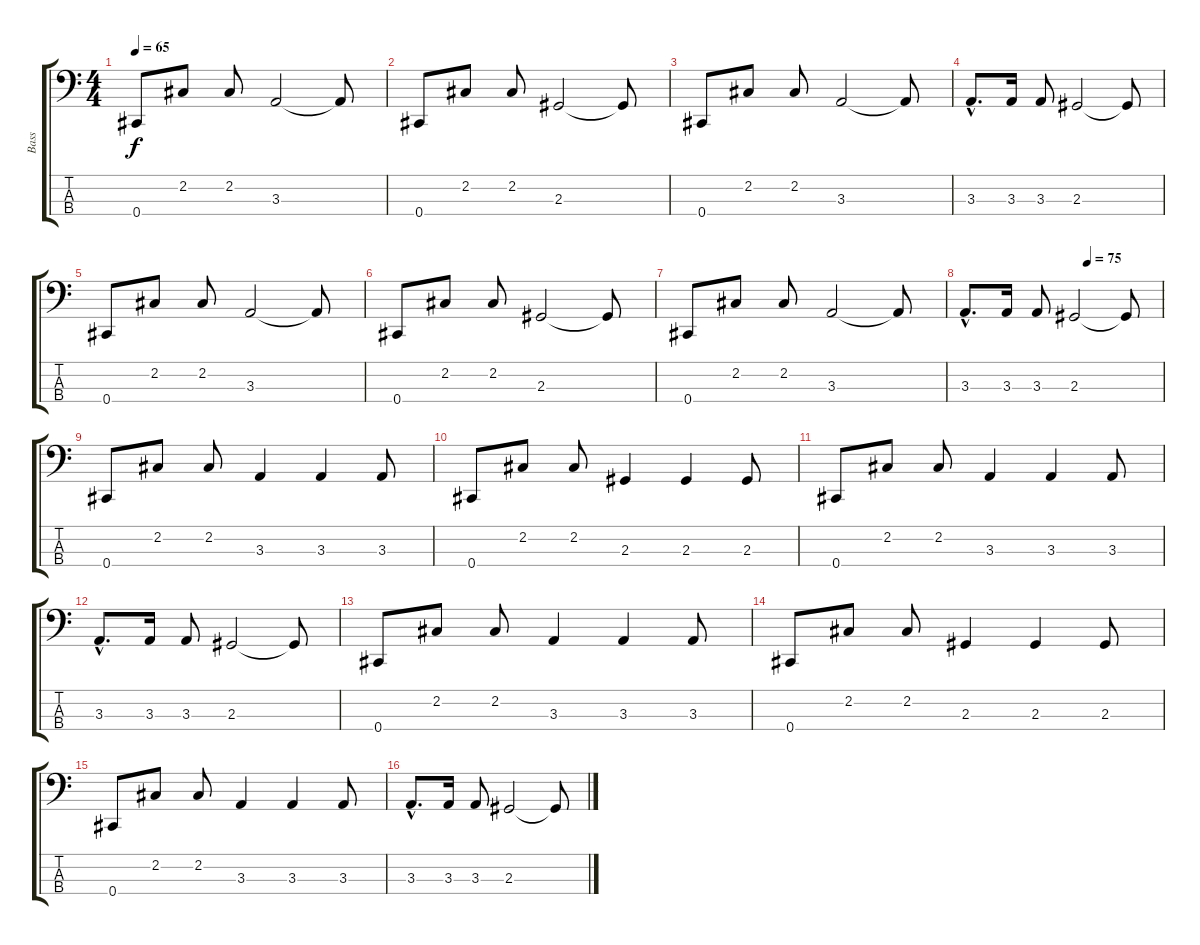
\track ("Bass" "Bass") {instrument electricbasspick}
\staff {score tabs}
\tuning (E2 B1 Gb1 Db1) {hide}
\ts (4 4)
\tempo 65
\clef f4
\ks c
0.4.8{dy f} 2.2.8 2.2.8 3.3.2 3.3{t}.8 |
0.4.8 2.2.8 2.2.8 2.3.2 2.3{t}.8 |
0.4.8 2.2.8 2.2.8 3.3.2 3.3{t}.8 |
3.3{hac}.8{d} 3.3.16 3.3.8 2.3.2 2.3{t}.8 |
0.4.8 2.2.8 2.2.8 3.3.2 3.3{t}.8 |
0.4.8 2.2.8 2.2.8 2.3.2 2.3{t}.8 |
0.4.8 2.2.8 2.2.8 3.3.2 3.3{t}.8 |
\tempo (75 0.625)
3.3{hac}.8{d} 3.3.16 3.3.8 2.3.2 2.3{t}.8 |
0.4.8 2.2.8 2.2.8 3.3.4 3.3.4 3.3.8 |
0.4.8 2.2.8 2.2.8 2.3.4 2.3.4 2.3.8 |
0.4.8 2.2.8 2.2.8 3.3.4 3.3.4 3.3.8 |
3.3{hac}.8{d} 3.3.16 3.3.8 2.3.2 2.3{t}.8 |
0.4.8 2.2.8 2.2.8 3.3.4 3.3.4 3.3.8 |
0.4.8 2.2.8 2.2.8 2.3.4 2.3.4 2.3.8 |
0.4.8 2.2.8 2.2.8 3.3.4 3.3.4 3.3.8 |
3.3{hac}.8{d} 3.3.16 3.3.8 2.3.2 2.3{t}.8
